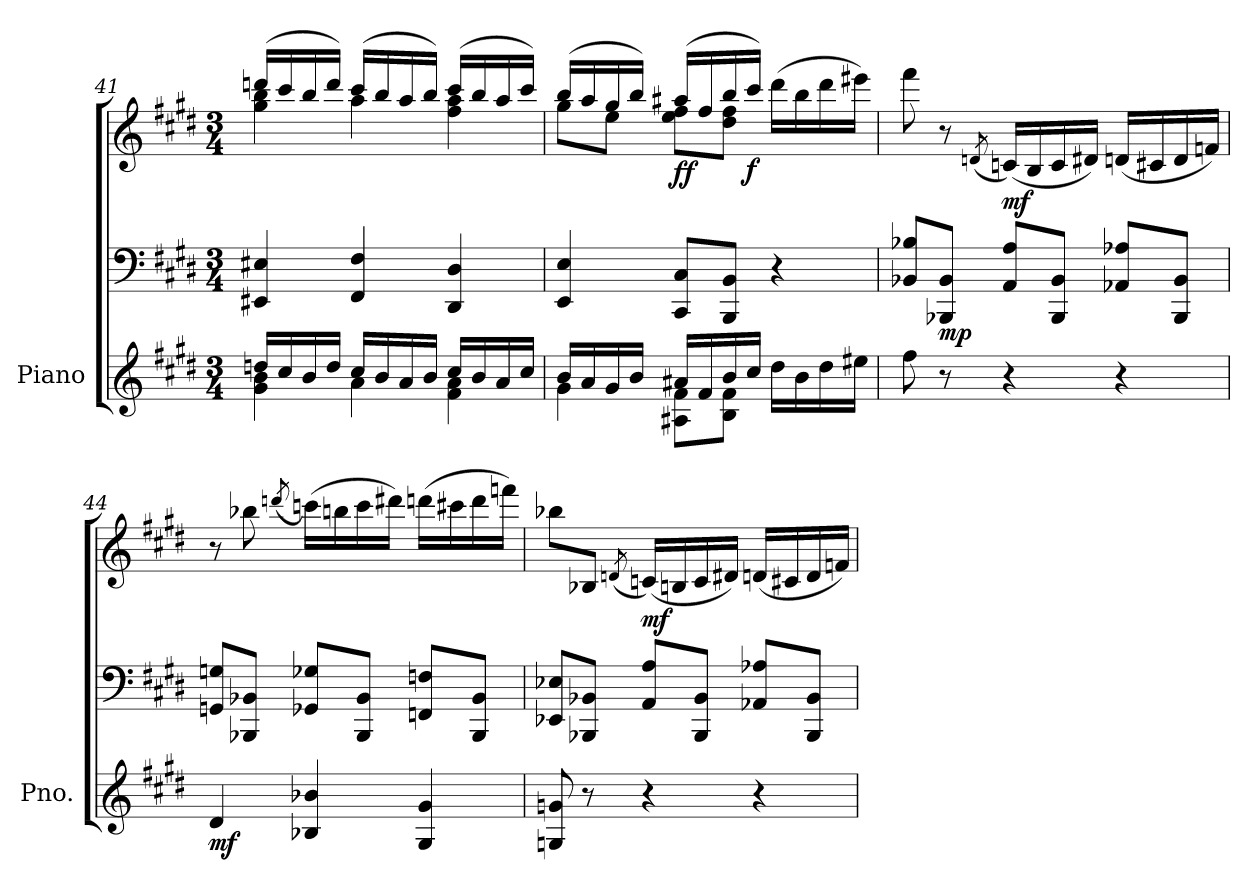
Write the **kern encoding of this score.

**kern	**kern	**kern	**dynam
*part1	*part1	*part1	*part1
*staff3	*staff2	*staff1	*staff1/2/3
*I"Piano	*	*	*
*I'Pno.	*	*	*
*clefG2	*clefF4	*clefG2	*
*k[f#c#g#d#]	*k[f#c#g#d#]	*k[f#c#g#d#]	*
*M3/4	*M3/4	*M3/4	*
=41	=41	=41	=41
*^	*	*^	*
4g#\ 4b\	16ddn/LL	4EE#X/ 4E#X/	(>16dddn/LL	4gg#\ 4bb\	.
.	16cc#/	.	16ccc#/	.	.
.	16b/	.	16bb/	.	.
.	16dd/JJ	.	16ddd/JJ)	.	.
4a\	16cc#/LL	4FF#/ 4F#/	(>16ccc#/LL	4aa\	.
.	16b/	.	16bb/	.	.
.	16a/	.	16aa/	.	.
.	16b/JJ	.	16bb/JJ)	.	.
4f#\ 4a\	16cc#/LL	4DD#/ 4D#/	(>16ccc#/LL	4ff#\ 4aa\	.
.	16b/	.	16bb/	.	.
.	16a/	.	16aa/	.	.
.	16cc#/JJ	.	16ccc#/JJ)	.	.
!!LO:LB:g=z	!!
=42	=42	=42	=42	=42	=42
4g#\	16b/LL	4EE/ 4E/	(>16bb/LL	8gg#\L	.
.	16a/	.	16aa/	.	.
.	16g#/	.	16gg#/	8ee\J	.
.	16b/JJ	.	16bb/JJ)	.	.
!	!	!	!	!	!LO:DY:b
8A#X\ 8f#\L	16a#X/LL	8CC#/ 8C#/L	(>16aa#X/LL	8ee\ 8ff#\L	ff
.	16f#/	.	16ff#/	.	.
8B\ 8f#\J	16b/	8BBB/ 8BB/J	16bb/	8dd#\ 8ff#\J	.
!	!	!	!	!	!LO:DY:b
.	16cc#/JJ	.	16ccc#/JJ)	.	f
4ryy	16dd#\LL	4r	(>16ddd#\LL	4ryy	.
.	16b\	.	16bb\	.	.
.	16dd#\	.	16ddd#\	.	.
.	16ee#X\JJ	.	16eee#X\JJ)	.	.
*v	*v	*	*v	*v	*
=43	=43	=43	=43
8ff#\	8BB-X/ 8B-X/L	8fff#\	.
!	!	!	!LO:DY:b=2
8r	8BBB-X/ 8BB-/J	8r	mp
.	.	(<8qdn/	.
!	!	!	!LO:DY:b
4r	8AA/ 8A/L	(<16cn/LL)	mf
.	.	16B/	.
.	8BBB-/ 8BB-/J	16c/	.
.	.	16d#X/JJ)	.
4r	8AA-X/ 8A-X/L	(<16dn/LL	.
.	.	16c#X/	.
.	8BBB-/ 8BB-/J	16d/	.
.	.	16fn/JJ)	.
=44	=44	=44	=44
!	!	!	!LO:DY:b=3
4d#/	8GGn/ 8Gn/L	8r	mf
.	8BBB-X/ 8BB-X/J	8bb-X\	.
.	.	(<8qdddn/	.
4B-X/ 4b-X/	8GG-X/ 8G-X/L	(>16cccn\LL)	.
.	.	16bbn\	.
.	8BBB-/ 8BB-/J	16ccc\	.
.	.	16ddd#X\JJ)	.
4G#/ 4g#/	8FFn/ 8Fn/L	(>16dddn\LL	.
.	.	16ccc#X\	.
.	8BBB-/ 8BB-/J	16ddd\	.
.	.	16fffn\JJ)	.
!!LO:PB:g=z
=45	=45	=45	=45
8Gn/ 8gn/	8EE-X/ 8E-X/L	8bb-X\L	.
8r	8BBB-X/ 8BB-X/J	8B-X/J	.
.	.	(<8qdn/	.
!	!	!	!LO:DY:b
4r	8AA/ 8A/L	(<16cn/LL)	mf
.	.	16Bn/	.
.	8BBB-/ 8BB-/J	16c/	.
.	.	16d#X/JJ)	.
4r	8AA-X/ 8A-X/L	(<16dn/LL	.
.	.	16c#X/	.
.	8BBB-/ 8BB-/J	16d/	.
.	.	16fn/JJ)	.
=	=	=	=
*-	*-	*-	*-
